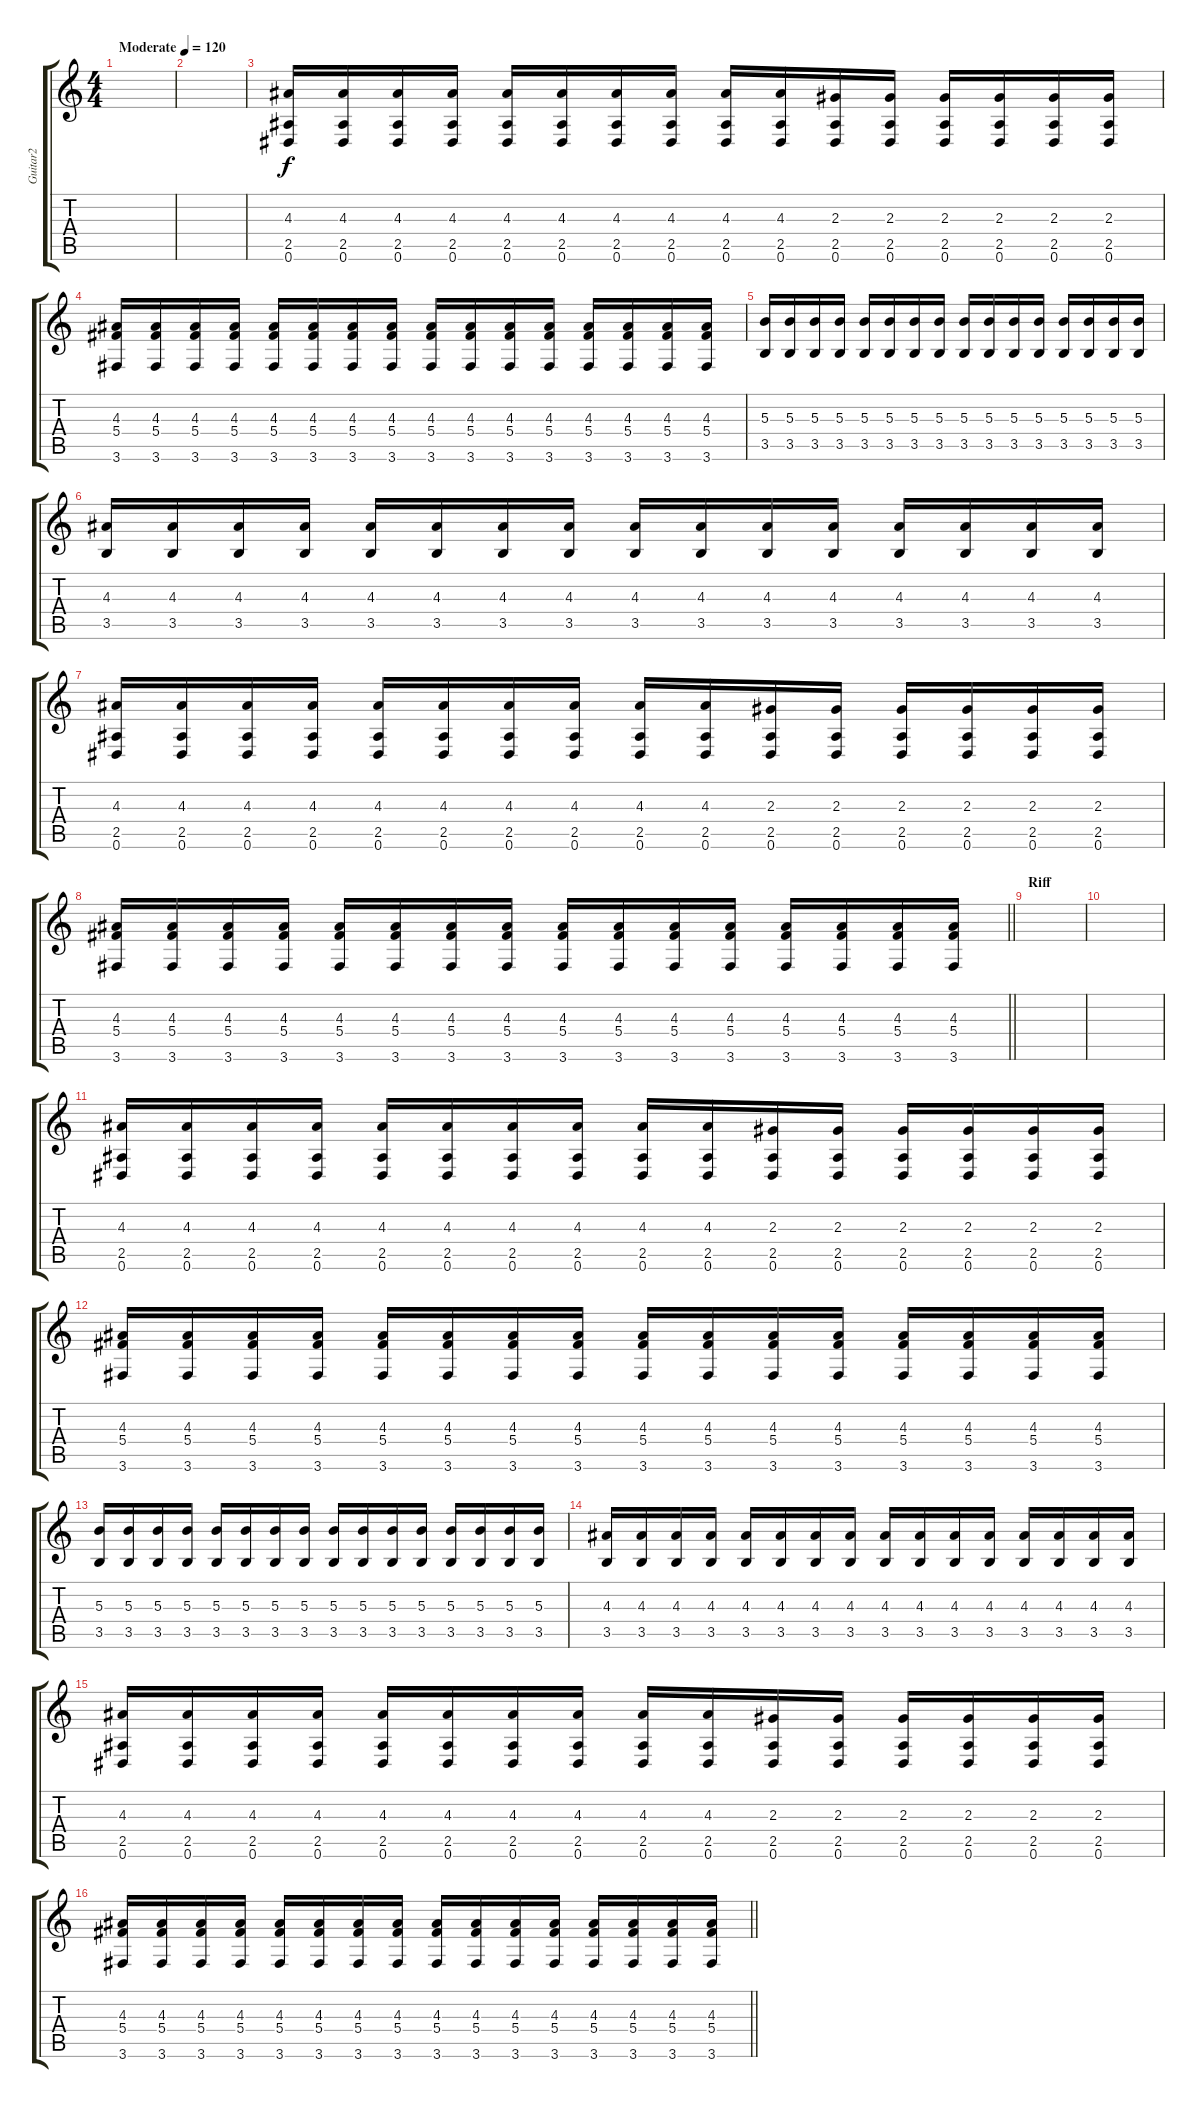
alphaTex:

\track ("Guitar2" "Guitar2") {instrument distortionguitar}
\staff {score tabs}
\tuning (Eb4 Bb3 Gb3 Db3 Ab2 Eb2) {hide}
\ts (4 4)
\tempo (120 "Moderate")
\clef g2
\ks c
|
|
(4.3 2.5 0.6).16 (4.3 2.5 0.6).16 (4.3 2.5 0.6).16 (4.3 2.5 0.6).16 (4.3 2.5 0.6).16 (4.3 2.5 0.6).16 (4.3 2.5 0.6).16 (4.3 2.5 0.6).16 (4.3 2.5 0.6).16 (4.3 2.5 0.6).16 (2.3 2.5 0.6).16 (2.3 2.5 0.6).16 (2.3 2.5 0.6).16 (2.3 2.5 0.6).16 (2.3 2.5 0.6).16 (2.3 2.5 0.6).16 |
(4.3 5.4 3.6).16 (4.3 5.4 3.6).16 (4.3 5.4 3.6).16 (4.3 5.4 3.6).16 (4.3 5.4 3.6).16 (4.3 5.4 3.6).16 (4.3 5.4 3.6).16 (4.3 5.4 3.6).16 (4.3 5.4 3.6).16 (4.3 5.4 3.6).16 (4.3 5.4 3.6).16 (4.3 5.4 3.6).16 (4.3 5.4 3.6).16 (4.3 5.4 3.6).16 (4.3 5.4 3.6).16 (4.3 5.4 3.6).16 |
(5.3 3.5).16 (5.3 3.5).16 (5.3 3.5).16 (5.3 3.5).16 (5.3 3.5).16 (5.3 3.5).16 (5.3 3.5).16 (5.3 3.5).16 (5.3 3.5).16 (5.3 3.5).16 (5.3 3.5).16 (5.3 3.5).16 (5.3 3.5).16 (5.3 3.5).16 (5.3 3.5).16 (5.3 3.5).16 |
(4.3 3.5).16 (4.3 3.5).16 (4.3 3.5).16 (4.3 3.5).16 (4.3 3.5).16 (4.3 3.5).16 (4.3 3.5).16 (4.3 3.5).16 (4.3 3.5).16 (4.3 3.5).16 (4.3 3.5).16 (4.3 3.5).16 (4.3 3.5).16 (4.3 3.5).16 (4.3 3.5).16 (4.3 3.5).16 |
(4.3 2.5 0.6).16 (4.3 2.5 0.6).16 (4.3 2.5 0.6).16 (4.3 2.5 0.6).16 (4.3 2.5 0.6).16 (4.3 2.5 0.6).16 (4.3 2.5 0.6).16 (4.3 2.5 0.6).16 (4.3 2.5 0.6).16 (4.3 2.5 0.6).16 (2.3 2.5 0.6).16 (2.3 2.5 0.6).16 (2.3 2.5 0.6).16 (2.3 2.5 0.6).16 (2.3 2.5 0.6).16 (2.3 2.5 0.6).16 |
\barLineRight lightlight
(4.3 5.4 3.6).16 (4.3 5.4 3.6).16 (4.3 5.4 3.6).16 (4.3 5.4 3.6).16 (4.3 5.4 3.6).16 (4.3 5.4 3.6).16 (4.3 5.4 3.6).16 (4.3 5.4 3.6).16 (4.3 5.4 3.6).16 (4.3 5.4 3.6).16 (4.3 5.4 3.6).16 (4.3 5.4 3.6).16 (4.3 5.4 3.6).16 (4.3 5.4 3.6).16 (4.3 5.4 3.6).16 (4.3 5.4 3.6).16 |
\section ("" "Riff")
|
|
(4.3 2.5 0.6).16 (4.3 2.5 0.6).16 (4.3 2.5 0.6).16 (4.3 2.5 0.6).16 (4.3 2.5 0.6).16 (4.3 2.5 0.6).16 (4.3 2.5 0.6).16 (4.3 2.5 0.6).16 (4.3 2.5 0.6).16 (4.3 2.5 0.6).16 (2.3 2.5 0.6).16 (2.3 2.5 0.6).16 (2.3 2.5 0.6).16 (2.3 2.5 0.6).16 (2.3 2.5 0.6).16 (2.3 2.5 0.6).16 |
(4.3 5.4 3.6).16 (4.3 5.4 3.6).16 (4.3 5.4 3.6).16 (4.3 5.4 3.6).16 (4.3 5.4 3.6).16 (4.3 5.4 3.6).16 (4.3 5.4 3.6).16 (4.3 5.4 3.6).16 (4.3 5.4 3.6).16 (4.3 5.4 3.6).16 (4.3 5.4 3.6).16 (4.3 5.4 3.6).16 (4.3 5.4 3.6).16 (4.3 5.4 3.6).16 (4.3 5.4 3.6).16 (4.3 5.4 3.6).16 |
(5.3 3.5).16 (5.3 3.5).16 (5.3 3.5).16 (5.3 3.5).16 (5.3 3.5).16 (5.3 3.5).16 (5.3 3.5).16 (5.3 3.5).16 (5.3 3.5).16 (5.3 3.5).16 (5.3 3.5).16 (5.3 3.5).16 (5.3 3.5).16 (5.3 3.5).16 (5.3 3.5).16 (5.3 3.5).16 |
(4.3 3.5).16 (4.3 3.5).16 (4.3 3.5).16 (4.3 3.5).16 (4.3 3.5).16 (4.3 3.5).16 (4.3 3.5).16 (4.3 3.5).16 (4.3 3.5).16 (4.3 3.5).16 (4.3 3.5).16 (4.3 3.5).16 (4.3 3.5).16 (4.3 3.5).16 (4.3 3.5).16 (4.3 3.5).16 |
(4.3 2.5 0.6).16 (4.3 2.5 0.6).16 (4.3 2.5 0.6).16 (4.3 2.5 0.6).16 (4.3 2.5 0.6).16 (4.3 2.5 0.6).16 (4.3 2.5 0.6).16 (4.3 2.5 0.6).16 (4.3 2.5 0.6).16 (4.3 2.5 0.6).16 (2.3 2.5 0.6).16 (2.3 2.5 0.6).16 (2.3 2.5 0.6).16 (2.3 2.5 0.6).16 (2.3 2.5 0.6).16 (2.3 2.5 0.6).16 |
\barLineRight lightlight
(4.3 5.4 3.6).16 (4.3 5.4 3.6).16 (4.3 5.4 3.6).16 (4.3 5.4 3.6).16 (4.3 5.4 3.6).16 (4.3 5.4 3.6).16 (4.3 5.4 3.6).16 (4.3 5.4 3.6).16 (4.3 5.4 3.6).16 (4.3 5.4 3.6).16 (4.3 5.4 3.6).16 (4.3 5.4 3.6).16 (4.3 5.4 3.6).16 (4.3 5.4 3.6).16 (4.3 5.4 3.6).16 (4.3 5.4 3.6).16
